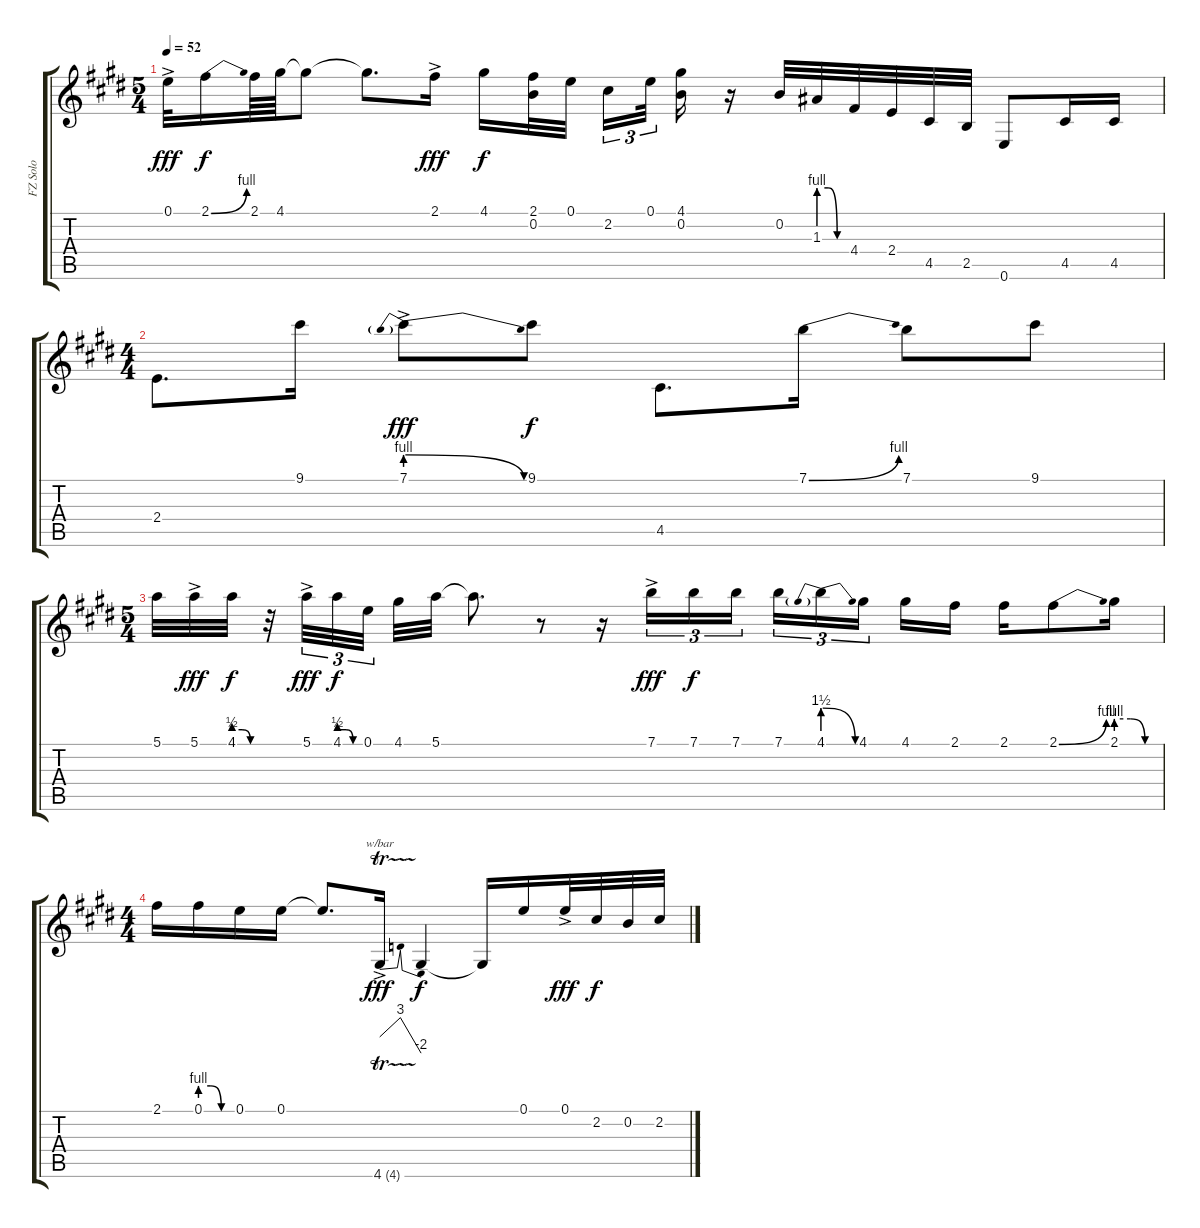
\track ("FZ Solo" "FZ Solo") {instrument overdrivenguitar}
\staff {score tabs}
\tuning (E4 B3 G3 D3 A2 E2) {hide}
\ts (5 4)
\tempo 52
\clef g2
\ks e
0.1{ac}.32{dy fff} 2.1{be (bend 0 0 60 4)}.16{dy f} 2.1.64 4.1.64 4.1{t}.8 4.1{t}.8{d} 2.1{ac}.16{dy fff} 4.1.16{dy f} (2.1 0.2).32 0.1.32{beam splitsecondary} 2.2.16{tu (3 2)} 0.1.32{tu (3 2) beam splitsecondary} (4.1 0.2).16 r.16 0.2.32 1.3{be (custom 0 4 20 4 40 0 60 0)}.32 4.4.32 2.4.32 4.5.32 2.5.32 0.6.8 4.5.16 4.5.16 |
\ts (4 4)
2.4.8{d} 9.1.16 7.1{be (prebendrelease 0 4 60 0) ac}.8{dy fff} 9.1.8{dy f} 4.5.8{d} 7.1{be (bend 0 0 60 4)}.16 7.1.8 9.1.8 |
\ts (5 4)
5.1.32 5.1{ac}.32{dy fff} 4.1{be (custom 0 2 20 2 40 0 60 0)}.32{dy f} r.32 5.1{ac}.32{tu (3 2) dy fff} 4.1{be (custom 0 2 20 2 40 0 60 0)}.32{tu (3 2) dy f} 0.1.32{tu (3 2) beam splitsecondary} 4.1.32 5.1.32 5.1{t}.8{d} r.8 r.16 7.1{ac}.16{tu (3 2) dy fff} 7.1.16{tu (3 2) dy f} 7.1.16{tu (3 2)} 7.1.16{tu (3 2)} 4.1{be (prebendrelease 0 6 60 0)}.16{tu (3 2)} 4.1.16{tu (3 2) beam splitsecondary} 4.1.16 2.1.16 2.1.16 2.1{be (bend 0 0 60 4)}.8 2.1{be (custom 0 4 20 4 40 0 60 0)}.16 |
\ts (4 4)
2.1.16 0.1{be (custom 0 4 20 4 40 0 60 0)}.16 0.1.16 0.1.16 0.1{t}.8{d} 4.6{tr (4 64) ac}.16{tbe (dip default 0 0 30 12 60 -8) dy fff} 4.6{t}.4{dy f} 4.6{t}.16 0.1.16 0.1{ac}.32{dy fff} 2.2.32{dy f} 0.2.32 2.2.32
